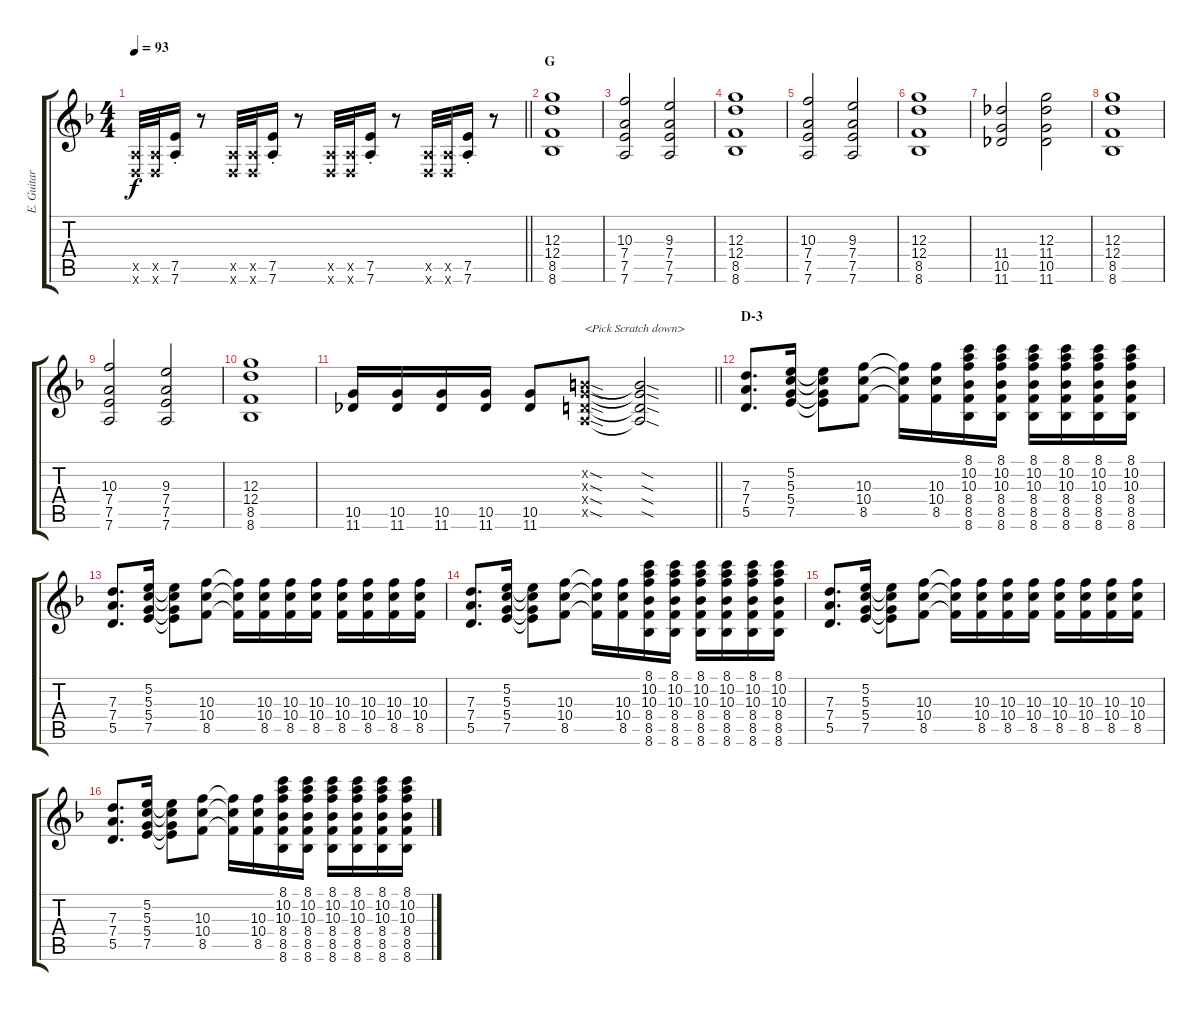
\track ("E. Guitar I" "E. Guitar ") {instrument overdrivenguitar}
\staff {score tabs}
\tuning (E4 B3 G3 D3 A2 D2) {hide}
\ts (4 4)
\tempo 93
\clef g2
\barLineRight lightlight
\ks f
(0.5{x} 0.6{x}).32{dy f} (0.5{x} 0.6{x}).32 (7.5{st} 7.6{st}).16 r.8 (0.5{x} 0.6{x}).32 (0.5{x} 0.6{x}).32 (7.5{st} 7.6{st}).16 r.8 (0.5{x} 0.6{x}).32 (0.5{x} 0.6{x}).32 (7.5{st} 7.6{st}).16 r.8 (0.5{x} 0.6{x}).32 (0.5{x} 0.6{x}).32 (7.5{st} 7.6{st}).16 r.8 |
\section ("" "G")
(12.3 12.4 8.5 8.6).1 |
(10.3 7.4 7.5 7.6).2 (9.3 7.4 7.5 7.6).2 |
(12.3 12.4 8.5 8.6).1 |
(10.3 7.4 7.5 7.6).2 (9.3 7.4 7.5 7.6).2 |
(12.3 12.4 8.5 8.6).1 |
(11.4 10.5 11.6).2 (12.3 11.4 10.5 11.6).2 |
(12.3 12.4 8.5 8.6).1 |
(10.3 7.4 7.5 7.6).2 (9.3 7.4 7.5 7.6).2 |
(12.3 12.4 8.5 8.6).1 |
\barLineRight lightlight
(10.5 11.6).16 (10.5 11.6).16 (10.5 11.6).16 (10.5 11.6).16 (10.5 11.6).8 (0.2{sod x} 0.3{sod x} 0.4{sod x} 0.5{sod x}).8{txt "<Pick Scratch down>"} (0.2{sod t} 0.3{sod t} 0.4{sod t} 0.5{sod t}).2 |
\section ("" "D-3")
(7.3 7.4 5.5).8{d} (5.2 5.3 5.4 7.5).16 (5.2{t} 5.3{t} 5.4{t} 7.5{t}).8 (10.3 10.4 8.5).8 (10.3{t} 10.4{t} 8.5{t}).16 (10.3 10.4 8.5).16 (8.1 10.2 10.3 8.4 8.5 8.6).16 (8.1 10.2 10.3 8.4 8.5 8.6).16 (8.1 10.2 10.3 8.4 8.5 8.6).16 (8.1 10.2 10.3 8.4 8.5 8.6).16 (8.1 10.2 10.3 8.4 8.5 8.6).16 (8.1 10.2 10.3 8.4 8.5 8.6).16 |
(7.3 7.4 5.5).8{d} (5.2 5.3 5.4 7.5).16 (5.2{t} 5.3{t} 5.4{t} 7.5{t}).8 (10.3 10.4 8.5).8 (10.3{t} 10.4{t} 8.5{t}).16 (10.3 10.4 8.5).16 (10.3 10.4 8.5).16 (10.3 10.4 8.5).16 (10.3 10.4 8.5).16 (10.3 10.4 8.5).16 (10.3 10.4 8.5).16 (10.3 10.4 8.5).16 |
(7.3 7.4 5.5).8{d} (5.2 5.3 5.4 7.5).16 (5.2{t} 5.3{t} 5.4{t} 7.5{t}).8 (10.3 10.4 8.5).8 (10.3{t} 10.4{t} 8.5{t}).16 (10.3 10.4 8.5).16 (8.1 10.2 10.3 8.4 8.5 8.6).16 (8.1 10.2 10.3 8.4 8.5 8.6).16 (8.1 10.2 10.3 8.4 8.5 8.6).16 (8.1 10.2 10.3 8.4 8.5 8.6).16 (8.1 10.2 10.3 8.4 8.5 8.6).16 (8.1 10.2 10.3 8.4 8.5 8.6).16 |
(7.3 7.4 5.5).8{d} (5.2 5.3 5.4 7.5).16 (5.2{t} 5.3{t} 5.4{t} 7.5{t}).8 (10.3 10.4 8.5).8 (10.3{t} 10.4{t} 8.5{t}).16 (10.3 10.4 8.5).16 (10.3 10.4 8.5).16 (10.3 10.4 8.5).16 (10.3 10.4 8.5).16 (10.3 10.4 8.5).16 (10.3 10.4 8.5).16 (10.3 10.4 8.5).16 |
(7.3 7.4 5.5).8{d} (5.2 5.3 5.4 7.5).16 (5.2{t} 5.3{t} 5.4{t} 7.5{t}).8 (10.3 10.4 8.5).8 (10.3{t} 10.4{t} 8.5{t}).16 (10.3 10.4 8.5).16 (8.1 10.2 10.3 8.4 8.5 8.6).16 (8.1 10.2 10.3 8.4 8.5 8.6).16 (8.1 10.2 10.3 8.4 8.5 8.6).16 (8.1 10.2 10.3 8.4 8.5 8.6).16 (8.1 10.2 10.3 8.4 8.5 8.6).16 (8.1 10.2 10.3 8.4 8.5 8.6).16
